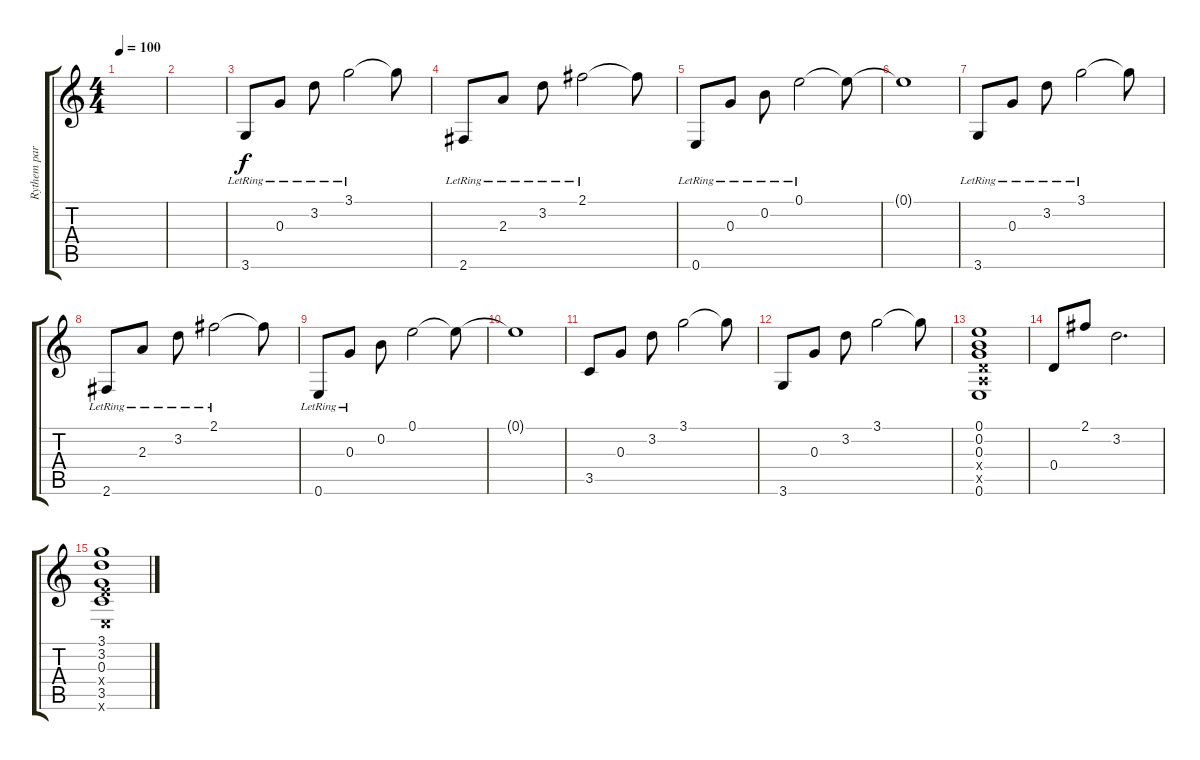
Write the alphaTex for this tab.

\track ("Rythem part 2" "Rythem par") {instrument electricguitarclean}
\staff {score tabs}
\tuning (E4 B3 G3 D3 A2 E2) {hide}
\ts (4 4)
\tempo 100
\clef g2
\ks c
|
|
3.6{lr}.8 0.3{lr}.8 3.2{lr}.8 3.1{lr}.2 3.1{t}.8 |
2.6{lr}.8 2.3{lr}.8 3.2{lr}.8 2.1{lr}.2 2.1{t}.8 |
0.6{lr}.8 0.3{lr}.8 0.2{lr}.8 0.1{lr}.2 0.1{t}.8 |
0.1{t}.1 |
3.6{lr}.8 0.3{lr}.8 3.2{lr}.8 3.1{lr}.2 3.1{t}.8 |
2.6{lr}.8 2.3{lr}.8 3.2{lr}.8 2.1{lr}.2 2.1{t}.8 |
0.6{lr}.8 0.3{lr}.8 0.2.8 0.1.2 0.1{t}.8 |
0.1{t}.1 |
3.5.8 0.3.8 3.2.8 3.1.2 3.1{t}.8 |
3.6.8 0.3.8 3.2.8 3.1.2 3.1{t}.8 |
(0.1 0.2 0.3 0.4{x} 0.5{x} 0.6).1 |
0.4.8 2.1.8 3.2.2{d} |
(3.1 3.2 0.3 2.4{x} 3.5 0.6{x}).1
